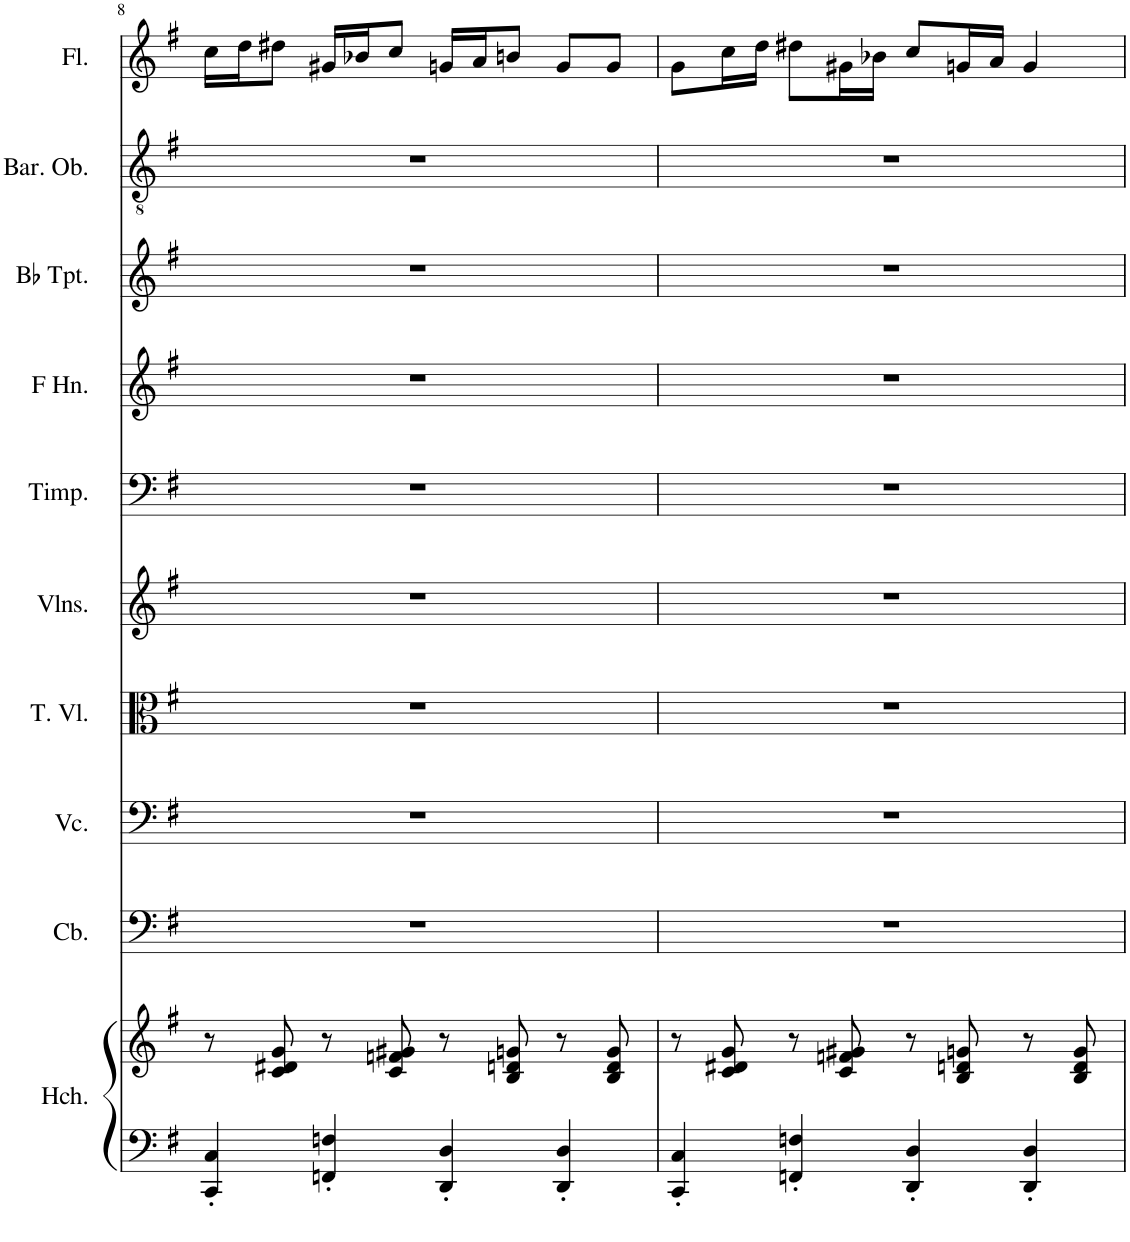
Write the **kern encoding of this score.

**kern	**kern	**kern	**kern	**kern	**kern	**kern	**kern	**kern	**kern	**kern
*part10	*part10	*part9	*part8	*part7	*part6	*part5	*part4	*part3	*part2	*part1
*staff11	*staff10	*staff9	*staff8	*staff7	*staff6	*staff5	*staff4	*staff3	*staff2	*staff1
*I"Harpsichord	*	*I"Contrabass, Cb.	*I"Violoncello, Vcl.	*I"Tenor Viol, Vla.	*I"Violins, Vl.I	*I"Timpani, Tp.	*I"Horn in F, Hn.	*I"Bb Trumpet, Tr.	*I"Baritone Oboe, Ob.	*I"Flute, Fl.
*I'Hch.	*	*I'Cb.	*I'Vc.	*I'T. Vl.	*I'Vlns.	*I'Timp.	*I'F Hn.	*I'Bb Tpt.	*I'Bar. Ob.	*I'Fl.
!!LO:PB:g=z
*clefF4	*clefG2	*clefF4	*clefF4	*clefC3	*clefG2	*clefF4	*clefG2	*clefG2	*clefGv2	*clefG2
*	*	*Trd7c12	*	*	*	*	*Trd4c7	*Trd1c2	*	*
*k[f#]	*k[f#]	*k[f#]	*k[f#]	*k[f#]	*k[f#]	*k[f#]	*k[f#]	*k[f#]	*k[f#]	*k[f#]
*M4/4	*M4/4	*M4/4	*M4/4	*M4/4	*M4/4	*M4/4	*M4/4	*M4/4	*M4/4	*M4/4
=8	=8	=8	=8	=8	=8	=8	=8	=8	=8	=8
4CC/' 4C/'	8r	1r	1r	1r	1r	1r	1r	1r	1r	16cc\LL
.	.	.	.	.	.	.	.	.	.	16dd\J
.	8c/ 8d#X/ 8g/	.	.	.	.	.	.	.	.	8dd#X\J
4FFn/' 4Fn/'	8r	.	.	.	.	.	.	.	.	16g#X/LL
.	.	.	.	.	.	.	.	.	.	16b-X/J
.	8c/ 8fn/ 8g#X/	.	.	.	.	.	.	.	.	8cc/J
4DD/' 4D/'	8r	.	.	.	.	.	.	.	.	16gn/LL
.	.	.	.	.	.	.	.	.	.	16a/J
.	8B/ 8dn/ 8gn/	.	.	.	.	.	.	.	.	8bn/J
4DD/' 4D/'	8r	.	.	.	.	.	.	.	.	8g/L
.	8B/ 8d/ 8g/	.	.	.	.	.	.	.	.	8g/J
=9	=9	=9	=9	=9	=9	=9	=9	=9	=9	=9
4CC/' 4C/'	8r	1r	1r	1r	1r	1r	1r	1r	1r	8g\L
.	8c/ 8d#X/ 8g/	.	.	.	.	.	.	.	.	16cc\L
.	.	.	.	.	.	.	.	.	.	16dd\JJ
4FFn/' 4Fn/'	8r	.	.	.	.	.	.	.	.	8dd#X\L
.	8c/ 8fn/ 8g#X/	.	.	.	.	.	.	.	.	16g#X\L
.	.	.	.	.	.	.	.	.	.	16b-X\JJ
4DD/' 4D/'	8r	.	.	.	.	.	.	.	.	8cc/L
.	8B/ 8dn/ 8gn/	.	.	.	.	.	.	.	.	16gn/L
.	.	.	.	.	.	.	.	.	.	16a/JJ
4DD/' 4D/'	8r	.	.	.	.	.	.	.	.	4g/
.	8B/ 8d/ 8g/	.	.	.	.	.	.	.	.	.
=	=	=	=	=	=	=	=	=	=	=
*-	*-	*-	*-	*-	*-	*-	*-	*-	*-	*-
